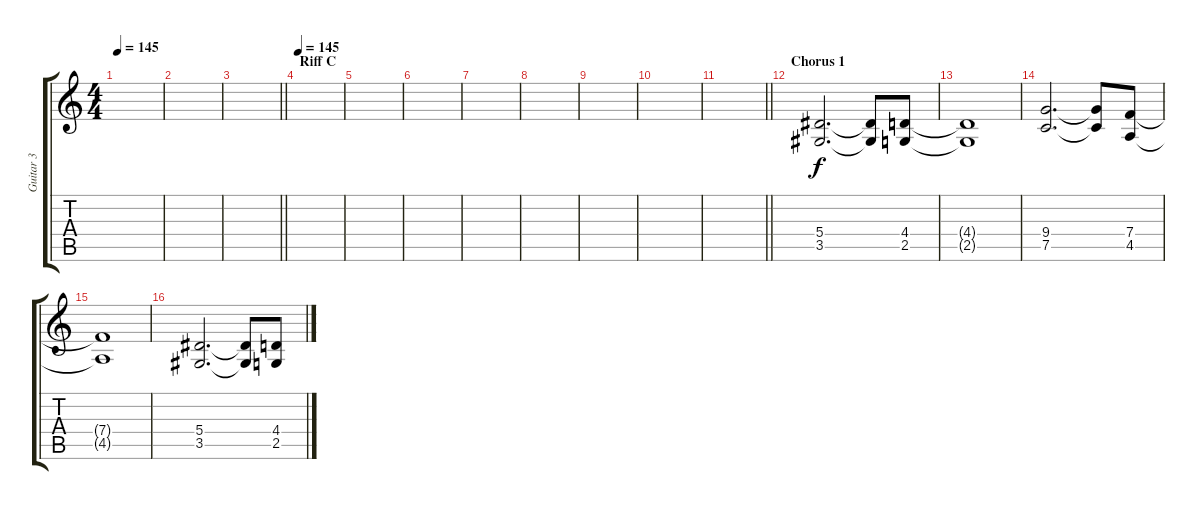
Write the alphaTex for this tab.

\track ("Guitar 3" "Guitar 3") {instrument distortionguitar}
\staff {score tabs}
\tuning (C4 G3 Eb3 Bb2 F2 C2) {hide}
\ts (4 4)
\tempo 145
\clef g2
\ks c
|
|
\barLineRight lightlight
|
\section ("" "Riff C")
\tempo 145
|
|
|
|
|
|
|
\barLineRight lightlight
|
\section ("" "Chorus 1")
(5.4 3.5).2{d} (5.4{t} 3.5{t}).8 (4.4 2.5).8 |
(4.4{t} 2.5{t}).1 |
(9.4 7.5).2{d} (9.4{t} 7.5{t}).8 (7.4 4.5).8 |
(7.4{t} 4.5{t}).1 |
(5.4 3.5).2{d} (5.4{t} 3.5{t}).8 (4.4 2.5).8
